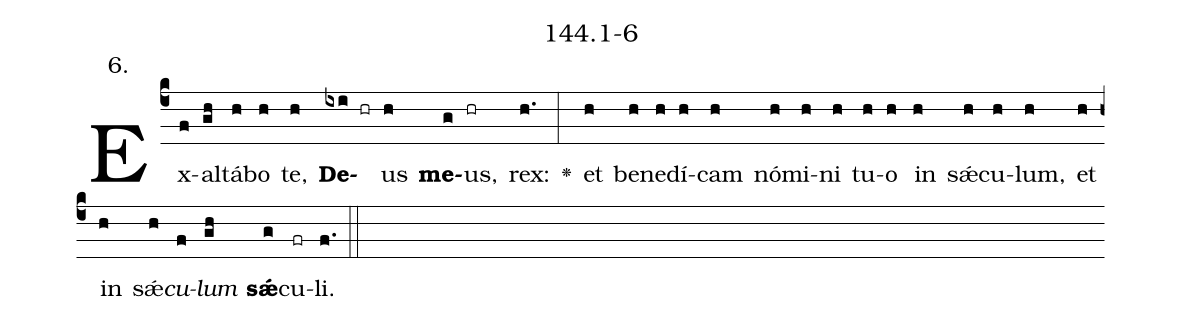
name: 144.1-6;
annotation: 6.;
%%
(c4)Ex(f)al(gh)tá(h)bo(h) te,(h) <b>De</b>(ixi hr)us(h) <b>me</b>(g)us,(hr) rex:(h.) <v>\greheightstar</v>(:) et(h) be(h)ne(h)dí(h)cam(h) nó(h)mi(h)ni(h) tu(h)o(h) in(h) sǽ(h)cu(h)lum,(h) et(h) in(h) sǽ(h)<i>cu</i>(f)<i>lum</i>(gh) <b>sǽ</b>(g)cu(fr)li.(f.) (::)


%E(h) u(h) o(f) u(gh) a(g) e.(f.) (::)
